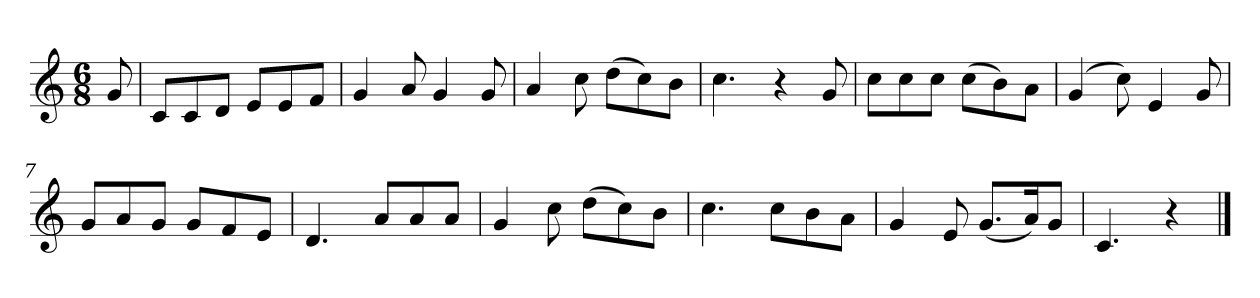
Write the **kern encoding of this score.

**kern
*part1
*staff1
*k[]
*M6/8
*MM120
=
8g
=1
8cL
8c
8dJ
8eL
8e
8fJ
=2
4g
8a
4g
8g
=3
4a
8cc
(8ddL
8cc)
8bJ
=4
4.cc
4r
8g
=5
8ccL
8cc
8ccJ
(8ccL
8b)
8aJ
=6
(4g
8cc)
4e
8g
=7
8gL
8a
8gJ
8gL
8f
8eJ
=8
4.d
8aL
8a
8aJ
=9
4g
8cc
(8ddL
8cc)
8bJ
=10
4.cc
8ccL
8b
8aJ
=11
4g
8e
(8.gL
16aK)
8gJ
=12
4.c
4r
==
*-
